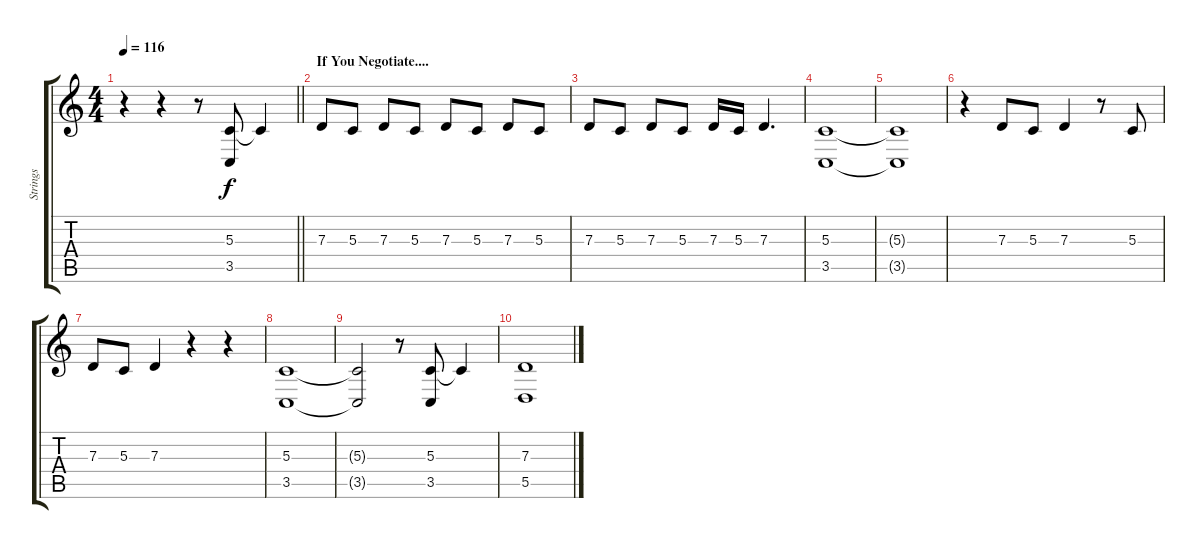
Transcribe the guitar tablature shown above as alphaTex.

\track ("Strings" "Strings") {instrument stringensemble1}
\staff {score tabs}
\tuning (E4 B3 G3 D3 A2 E2) {hide}
\ts (4 4)
\tempo 116
\clef g2
\barLineRight lightlight
\ks c
r.4{dy f} r.4 r.8 (5.3 3.5).8 5.3{t}.4 |
\section ("" "If You Negotiate....")
7.3.8 5.3.8 7.3.8 5.3.8 7.3.8 5.3.8 7.3.8 5.3.8 |
7.3.8 5.3.8 7.3.8 5.3.8 7.3.16 5.3.16 7.3.4{d} |
(5.3 3.5).1 |
(5.3{t} 3.5{t}).1 |
r.4 7.3.8 5.3.8 7.3.4 r.8 5.3.8 |
7.3.8 5.3.8 7.3.4 r.4 r.4 |
(5.3 3.5).1 |
(5.3{t} 3.5{t}).2 r.8 (5.3 3.5).8 5.3{t}.4 |
(7.3 5.5).1
